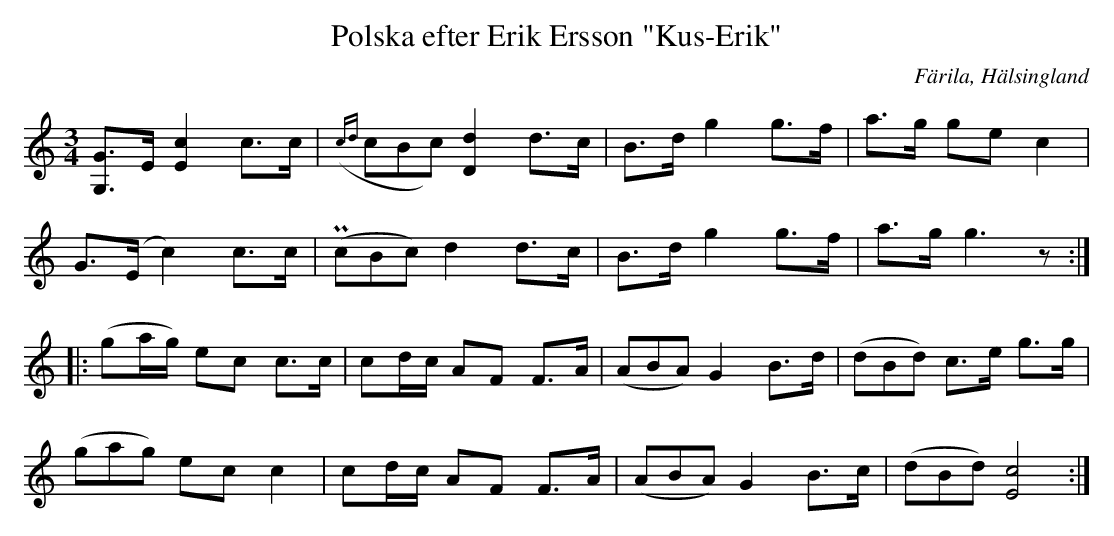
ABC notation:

X:1
T: Polska efter Erik Ersson "Kus-Erik"
O: Färila, Hälsingland
M: 3/4
L: 1/16
K: C
[G,2G2]>E2 [c4E4] c2>c2 | ((3{cd}c2B2c2) [dD]4 d2>c2 | B2>d2 g4 g2>f2 | a2>g2 g2e2 c4 |
G2>(E2     c4)    c2>c2 | ((3Pc2B2c2) d4    d2>c2 | B2>d2 g4 g2>f2 | a2>g2 g6 z2   ::
(g2ag) e2c2 c2>c2 | c2dc A2F2 F2>A2 | ((3A2B2A2) G4 B2>d2 | ((3d2B2d2) c2>e2 g2>g2 |
((3g2a2g2) e2c2 c4    | c2dc A2F2 F2>A2 | ((3A2B2A2) G4 B2>c2 | ((3d2B2d2) [cE]8 :|
